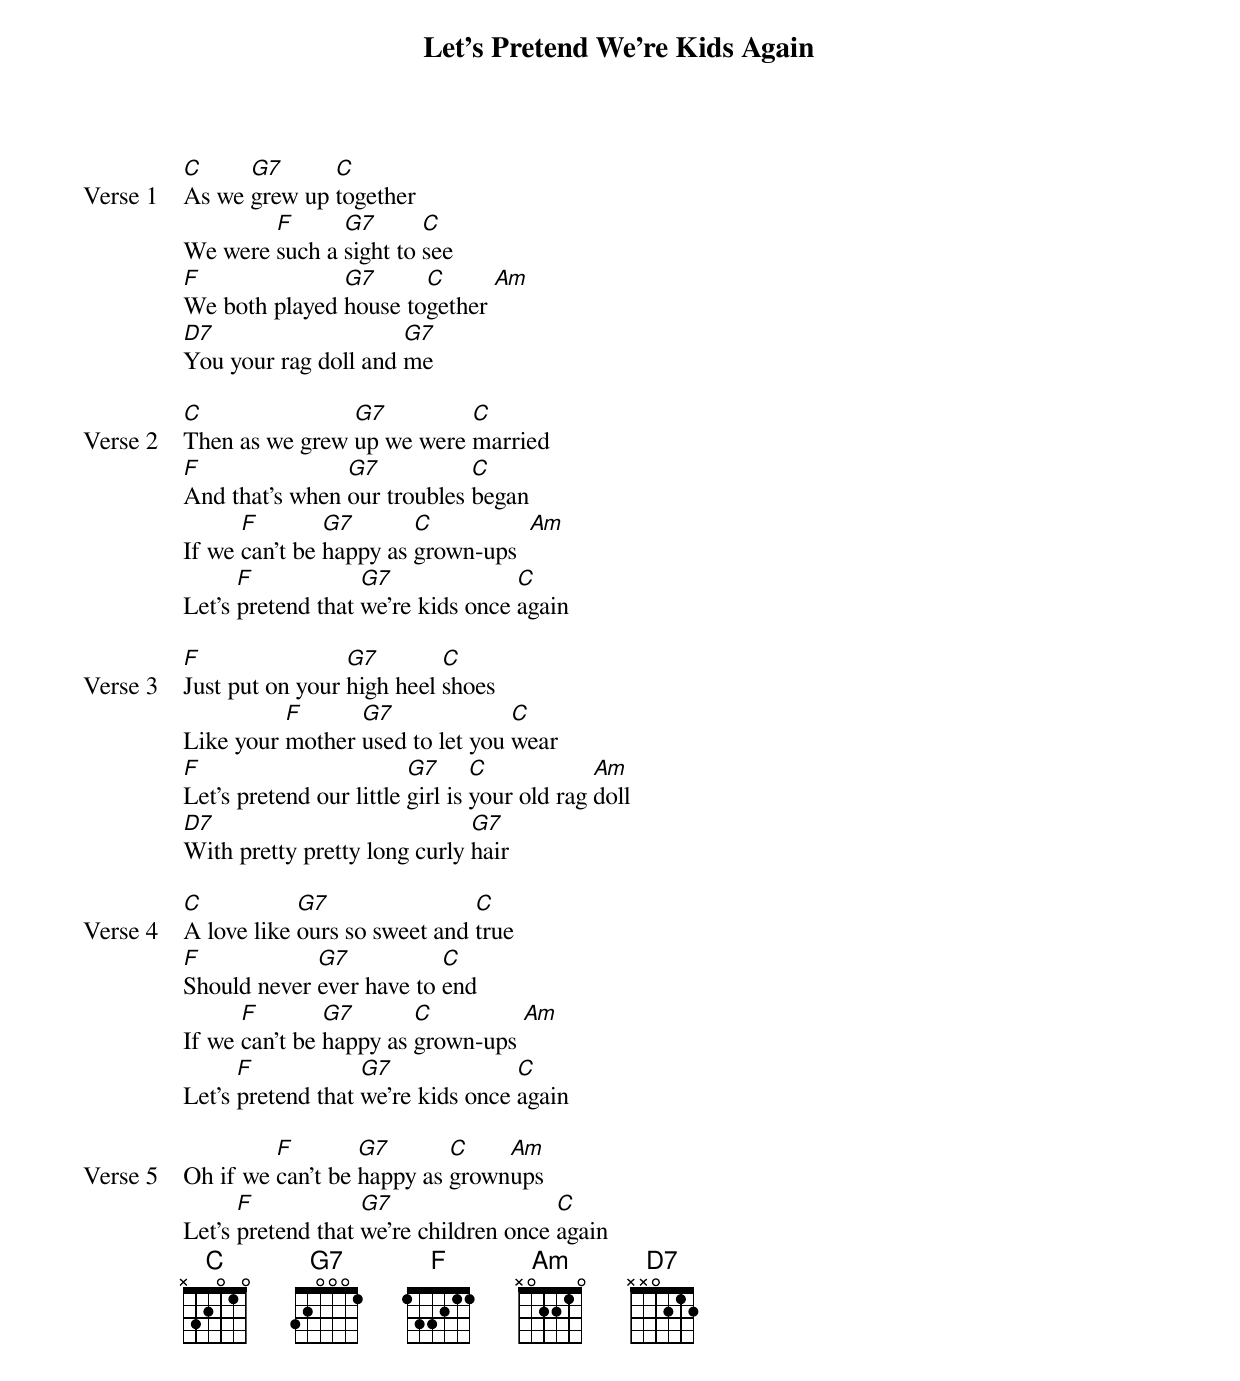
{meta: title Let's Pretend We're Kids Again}
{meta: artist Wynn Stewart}
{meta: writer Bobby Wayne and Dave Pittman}

{start_of_verse: Verse 1}
[C]As we [G7]grew up [C]together
We were [F]such a [G7]sight to [C]see
[F]We both played [G7]house to[C]gether [Am]
[D7]You your rag doll and [G7]me
{end_of_verse}

{start_of_verse: Verse 2}
[C]Then as we grew [G7]up we were [C]married
[F]And that's when [G7]our troubles [C]began
If we [F]can't be [G7]happy as [C]grown-ups  [Am]
Let's [F]pretend that [G7]we're kids once [C]again
{end_of_verse}

{start_of_verse: Verse 3}
[F]Just put on your [G7]high heel [C]shoes
Like your [F]mother [G7]used to let you [C]wear
[F]Let's pretend our little [G7]girl is [C]your old rag [Am]doll
[D7]With pretty pretty long curly [G7]hair
{end_of_verse}

{start_of_verse: Verse 4}
[C]A love like [G7]ours so sweet and [C]true
[F]Should never [G7]ever have to [C]end
If we [F]can't be [G7]happy as [C]grown-ups [Am]
Let's [F]pretend that [G7]we're kids once [C]again
{end_of_verse}

{start_of_verse: Verse 5}
Oh if we [F]can't be [G7]happy as [C]grown[Am]ups
Let's [F]pretend that [G7]we're children once [C]again
{end_of_verse}
